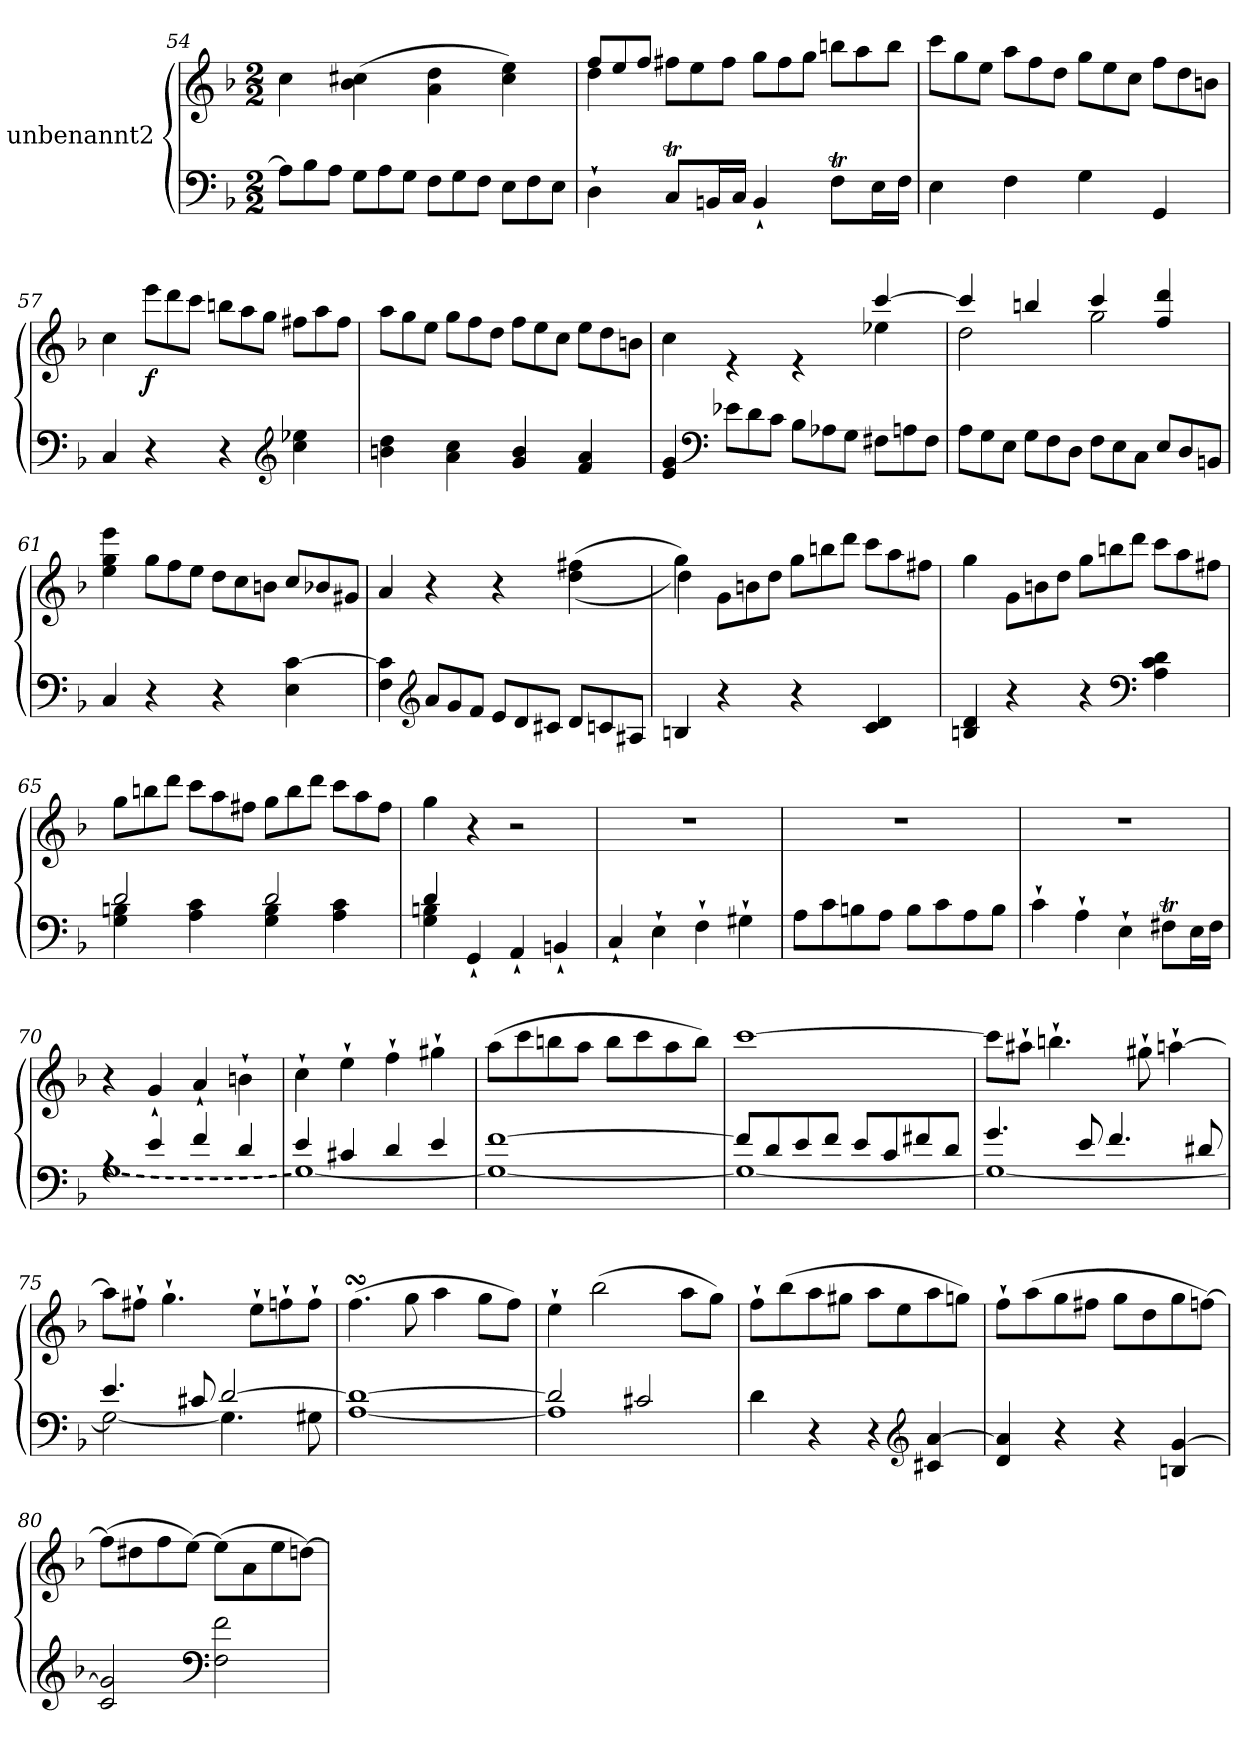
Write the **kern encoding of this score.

**kern	**kern	**dynam
*part1	*part1	*part1
*staff2	*staff1	*staff1/2
*I"unbenannt2	*	*
*clefF4	*clefG2	*
*k[b-]	*k[b-]	*
*M2/2	*M2/2	*
*Xtuplet	*	*
=54	=54	=54
12A\L]	4cc\	.
12B-\	.	.
12A\J	.	.
12G\L	(>4b-\ 4cc#X\	.
12A\	.	.
12G\J	.	.
12F\L	4a\ 4dd\	.
12G\	.	.
12F\J	.	.
12E\L	4cc#\ 4ee\)	.
12F\	.	.
12E\J	.	.
=55	=55	=55
*	*Xtuplet	*
*	*^	*
4D`\	12ff/L	4dd\	.
.	12ee/	.	.
.	12ff/J	.	.
8CT/L	12ff#X\L	2.ryy	.
.	12ee\	.	.
16BBn/L	.	.	.
.	12ff#\J	.	.
16C/JJ	.	.	.
4BB`/	12gg\L	.	.
.	12ff#\	.	.
.	12gg\J	.	.
8FT\L	12bbn\L	.	.
.	12aa\	.	.
16E\L	.	.	.
.	12bb\J	.	.
16F\JJ	.	.	.
*	*v	*v	*
=56	=56	=56
4E\	12ccc\L	.
.	12gg\	.
.	12ee\J	.
4F\	12aa\L	.
.	12ff\	.
.	12dd\J	.
4G\	12gg\L	.
.	12ee\	.
.	12cc\J	.
4GG/	12ff\L	.
.	12dd\	.
.	12bn\J	.
=57	=57	=57
4C/	4cc\	.
!	!	!LO:DY:b
4r	12eee\L	f
.	12ddd\	.
.	12ccc\J	.
4r	12bbn\L	.
.	12aa\	.
.	12gg\J	.
*clefG2	*	*
4cc\ 4ee-X\	12ff#X\L	.
.	12aa\	.
.	12ff#\J	.
=58	=58	=58
4bn\ 4dd\	12aa\L	.
.	12gg\	.
.	12ee\J	.
4a\ 4cc\	12gg\L	.
.	12ff\	.
.	12dd\J	.
4g/ 4b/	12ff\L	.
.	12ee\	.
.	12cc\J	.
4f/ 4a/	12ee\L	.
.	12dd\	.
.	12bn\J	.
=59	=59	=59
*	*^	*
4e/ 4g/	4cc\	2.ryy	.
*clefF4	*	*	*
12e-X\L	4re	.	.
12d\	.	.	.
12c\J	.	.	.
12B-\L	4re	.	.
12A-X\	.	.	.
12G\J	.	.	.
12F#X\L	[4ccc/	4ee-X\	.
12An\	.	.	.
12F#\J	.	.	.
=60	=60	=60	=60
12A\L	4ccc/]	2dd\	.
12G\	.	.	.
12E\J	.	.	.
12G\L	4bbn/	.	.
12F\	.	.	.
12D\J	.	.	.
12F\L	4ccc/	2gg\	.
12E\	.	.	.
12C\J	.	.	.
12E/L	4ff/ 4ddd/	.	.
12D/	.	.	.
12BBn/J	.	.	.
*	*v	*v	*
=61	=61	=61
4C/	4ee\ 4gg\ 4eee\	.
4r	12gg\L	.
.	12ff\	.
.	12ee\J	.
4r	12dd\L	.
.	12cc\	.
.	12bn\J	.
4E\ [4c\	12cc/L	.
.	12b-X/	.
.	12g#X/J	.
=62	=62	=62
4F\ 4c\]	4a/	.
*clefG2	*	*
12a/L	4r	.
12g/	.	.
12f/J	.	.
12e/L	4r	.
12d/	.	.
12c#X/J	.	.
12d/L	(>(<4dd\ 4ff#X\	.
12cn/	.	.
12A#X/J	.	.
=63	=63	=63
*	*^	*
4Bn/	4gg\))	4dd\	.
4r	12g\L	2.ryy	.
.	12bn\	.	.
.	12dd\J	.	.
4r	12gg\L	.	.
.	12bbn\	.	.
.	12ddd\J	.	.
4c/ 4d/	12ccc\L	.	.
.	12aa\	.	.
.	12ff#X\J	.	.
*	*v	*v	*
=64	=64	=64
4Bn/ 4d/	4gg\	.
4r	12g\L	.
.	12bn\	.
.	12dd\J	.
4r	12gg\L	.
.	12bbn\	.
.	12ddd\J	.
*clefF4	*	*
4A\ 4c\ 4d\	12ccc\L	.
.	12aa\	.
.	12ff#X\J	.
=65	=65	=65
*^	*	*
2d/	4G\ 4Bn\	12gg\L	.
.	.	12bbn\	.
.	.	12ddd\J	.
.	4A\ 4c\	12ccc\L	.
.	.	12aa\	.
.	.	12ff#X\J	.
2d/	4G\ 4B\	12gg\L	.
.	.	12bb\	.
.	.	12ddd\J	.
.	4A\ 4c\	12ccc\L	.
.	.	12aa\	.
.	.	12ff#\J	.
=66	=66	=66	=66
4d/	4G\ 4Bn\	4gg\	.
4GG`/	2.ryy	4r	.
4AA`/	.	2r	.
4BBn`/	.	.	.
*v	*v	*	*
=67	=67	=67
4C`/	1r	.
4E`\	.	.
4F`\	.	.
4G#X`\	.	.
=68	=68	=68
8A\L	1r	.
8c\	.	.
8Bn\	.	.
8A\J	.	.
8B\L	.	.
8c\	.	.
8A\	.	.
8B\J	.	.
=69	=69	=69
4c`\	1r	.
4A`\	.	.
4E`\	.	.
8F#Xt\L	.	.
16E\L	.	.
16F#\JJ	.	.
=70	=70	=70
*^	*	*
!	!LO:T:dash	!	!
4rA	[1G	4r	.
4e/	.	4g`/	.
4f/	.	4a`/	.
4d/	.	4bn`\	.
=71	=71	=71	=71
4e/	1G_	4cc`\	.
4c#X/	.	4ee`\	.
4d/	.	4ff`\	.
4e/	.	4gg#X`\	.
=72	=72	=72	=72
[1f	1G_	(>8aa\L	.
.	.	8ccc\	.
.	.	8bbn\	.
.	.	8aa\J	.
.	.	8bb\L	.
.	.	8ccc\	.
.	.	8aa\	.
.	.	8bb\J)	.
=73	=73	=73	=73
8f/L]	1G_	[1ccc	.
8d/	.	.	.
8e/	.	.	.
8f/J	.	.	.
8e/L	.	.	.
8c/	.	.	.
8f#X/	.	.	.
8d/J	.	.	.
=74	=74	=74	=74
4.g/	1G_	8ccc\L]	.
.	.	8aa#X`\J	.
.	.	4.bbn`\	.
8e/	.	.	.
4.f/	.	.	.
.	.	8gg#X`\	.
.	.	[4aan`\	.
8d#X/	.	.	.
=75	=75	=75	=75
4.e/	2G\_	8aa\L]	.
.	.	8ff#X`\J	.
.	.	4.gg`\	.
8c#X/	.	.	.
[2d/	4.G\]	.	.
.	.	8ee`\L	.
.	.	8ffn`\	.
.	8G#X\	8ff`\J	.
=76	=76	=76	=76
1d_	[1A	(>4.ffsSSs\	.
.	.	8gg\	.
.	.	4aa\	.
.	.	8gg\L	.
.	.	8ff\J)	.
=77	=77	=77	=77
2d/]	1A]	4ee`\	.
.	.	(>2bb-\	.
2c#X/	.	.	.
.	.	8aa\L	.
.	.	8gg\J)	.
*v	*v	*	*
=78	=78	=78
4d\	8ff`\L	.
.	(>8bb-\	.
4r	8aa\	.
.	8gg#X\J	.
4r	8aa\L	.
.	8ee\	.
*clefG2	*	*
4c#X/ [4a/	8aa\	.
.	8ggn\J)	.
=79	=79	=79
4d/ 4a/]	8ff`\L	.
.	(>8aa\	.
4r	8gg\	.
.	8ff#X\J	.
4r	8gg\L	.
.	8dd\	.
4Bn/ [4g/	8gg\	.
.	[8ffn\J)	.
=80	=80	=80
2c/ 2g/]	(>8ff\L]	.
.	8dd#X\	.
.	8ff\	.
.	[8ee\J)	.
*clefF4	*	*
2F\ 2f\	(>8ee\L]	.
.	8a\	.
.	8ee\	.
.	[8ddn\J)	.
=	=	=
*-	*-	*-
